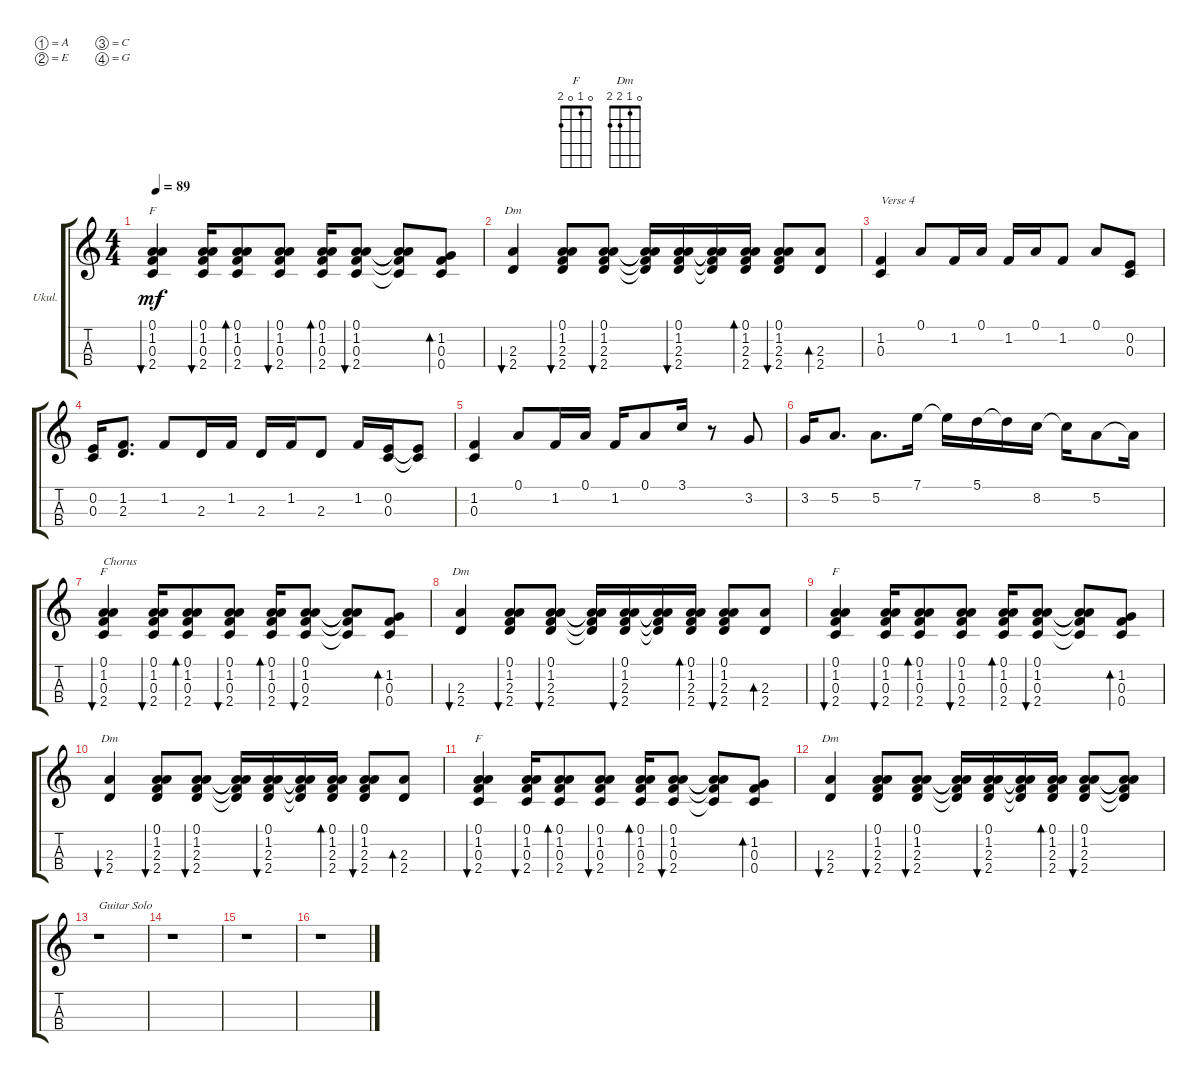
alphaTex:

\defaultSystemsLayout 4
\bracketExtendMode groupsimilarinstruments
\firstSystemTrackNameOrientation horizontal
\otherSystemsTrackNameOrientation horizontal
\track ("Ukulele" "Ukul.") {instrument shamisen}
\staff {score tabs}
\tuning (A4 E4 C4 G4)
\chord ("F" 0 1 0 2)
\chord ("Dm" 0 1 2 2)
\ts (4 4)
\tempo 89
\clef g2
\ks c
(2.4 0.3 1.2 0.1).4{bu 30 ch "F" dy mf} (2.4 0.3 1.2 0.1).16{bu 30} (2.4 0.3 1.2 0.1).8{bd 30} (2.4 0.3 1.2 0.1).8{bu 30} (2.4 0.3 1.2 0.1).16{bd 30} (2.4 0.3 1.2 0.1).8{bu 30} (2.4{t} 0.3{t} 1.2{t} 0.1{t}).8 (0.4 0.3 1.2).8{bd 30} |
(2.4 2.3).4{bu 30 ch "Dm"} (2.4 2.3 1.2 0.1).8{bu 30} (2.4 2.3 1.2 0.1).8{bu 30} (2.4{t} 2.3{t} 1.2{t} 0.1{t}).16 (2.4 2.3 1.2 0.1).16{bu 30} (2.4{t} 2.3{t} 1.2{t} 0.1{t}).16 (2.4 2.3 1.2 0.1).16{bd 30} (2.4 2.3 1.2 0.1).8{bu 30} (2.4 2.3).8{bd 30} |
(0.3 1.2).4{txt "Verse 4"} 0.1.8 1.2.16 0.1.16 1.2.16 0.1.16 1.2.8 0.1.8 (0.2 0.3).8 |
(0.3 0.2).16 (1.2 2.3).8{d} 1.2.8 2.3.16 1.2.16 2.3.16 1.2.16 2.3.8 1.2.16 (0.2 0.3).16 (0.2{t} 0.3{t}).8 |
(0.3 1.2).4 0.1.8 1.2.16 0.1.16 1.2.16 0.1.8 3.1.16 r.8 3.2.8 |
3.2.16 5.2.8{d} 5.2.8{d} 7.1.16 7.1{t}.16 5.1.16 5.1{t}.16 8.2.16 8.2{t}.16 5.2.8 5.2{t}.16 |
(2.4 0.3 1.2 0.1).4{bu 30 ch "F" txt "Chorus"} (2.4 0.3 1.2 0.1).16{bu 30} (2.4 0.3 1.2 0.1).8{bd 30} (2.4 0.3 1.2 0.1).8{bu 30} (2.4 0.3 1.2 0.1).16{bd 30} (2.4 0.3 1.2 0.1).8{bu 30} (2.4{t} 0.3{t} 1.2{t} 0.1{t}).8 (0.4 0.3 1.2).8{bd 30} |
(2.4 2.3).4{bu 30 ch "Dm"} (2.4 2.3 1.2 0.1).8{bu 30} (2.4 2.3 1.2 0.1).8{bu 30} (2.4{t} 2.3{t} 1.2{t} 0.1{t}).16 (2.4 2.3 1.2 0.1).16{bu 30} (2.4{t} 2.3{t} 1.2{t} 0.1{t}).16 (2.4 2.3 1.2 0.1).16{bd 30} (2.4 2.3 1.2 0.1).8{bu 30} (2.4 2.3).8{bd 30} |
(2.4 0.3 1.2 0.1).4{bu 30 ch "F"} (2.4 0.3 1.2 0.1).16{bu 30} (2.4 0.3 1.2 0.1).8{bd 30} (2.4 0.3 1.2 0.1).8{bu 30} (2.4 0.3 1.2 0.1).16{bd 30} (2.4 0.3 1.2 0.1).8{bu 30} (2.4{t} 0.3{t} 1.2{t} 0.1{t}).8 (0.4 0.3 1.2).8{bd 30} |
(2.4 2.3).4{bu 30 ch "Dm"} (2.4 2.3 1.2 0.1).8{bu 30} (2.4 2.3 1.2 0.1).8{bu 30} (2.4{t} 2.3{t} 1.2{t} 0.1{t}).16 (2.4 2.3 1.2 0.1).16{bu 30} (2.4{t} 2.3{t} 1.2{t} 0.1{t}).16 (2.4 2.3 1.2 0.1).16{bd 30} (2.4 2.3 1.2 0.1).8{bu 30} (2.4 2.3).8{bd 30} |
(2.4 0.3 1.2 0.1).4{bu 30 ch "F"} (2.4 0.3 1.2 0.1).16{bu 30} (2.4 0.3 1.2 0.1).8{bd 30} (2.4 0.3 1.2 0.1).8{bu 30} (2.4 0.3 1.2 0.1).16{bd 30} (2.4 0.3 1.2 0.1).8{bu 30} (2.4{t} 0.3{t} 1.2{t} 0.1{t}).8 (0.4 0.3 1.2).8{bd 30} |
(2.4 2.3).4{bu 30 ch "Dm"} (2.4 2.3 1.2 0.1).8{bu 30} (2.4 2.3 1.2 0.1).8{bu 30} (2.4{t} 2.3{t} 1.2{t} 0.1{t}).16 (2.4 2.3 1.2 0.1).16{bu 30} (2.4{t} 2.3{t} 1.2{t} 0.1{t}).16 (2.4 2.3 1.2 0.1).16{bd 30} (2.4 2.3 1.2 0.1).8{bu 30} (2.4{t} 2.3{t} 1.2{t} 0.1{t}).8 |
r.1{txt "Guitar Solo"} |
r.1 |
r.1 |
r.1
